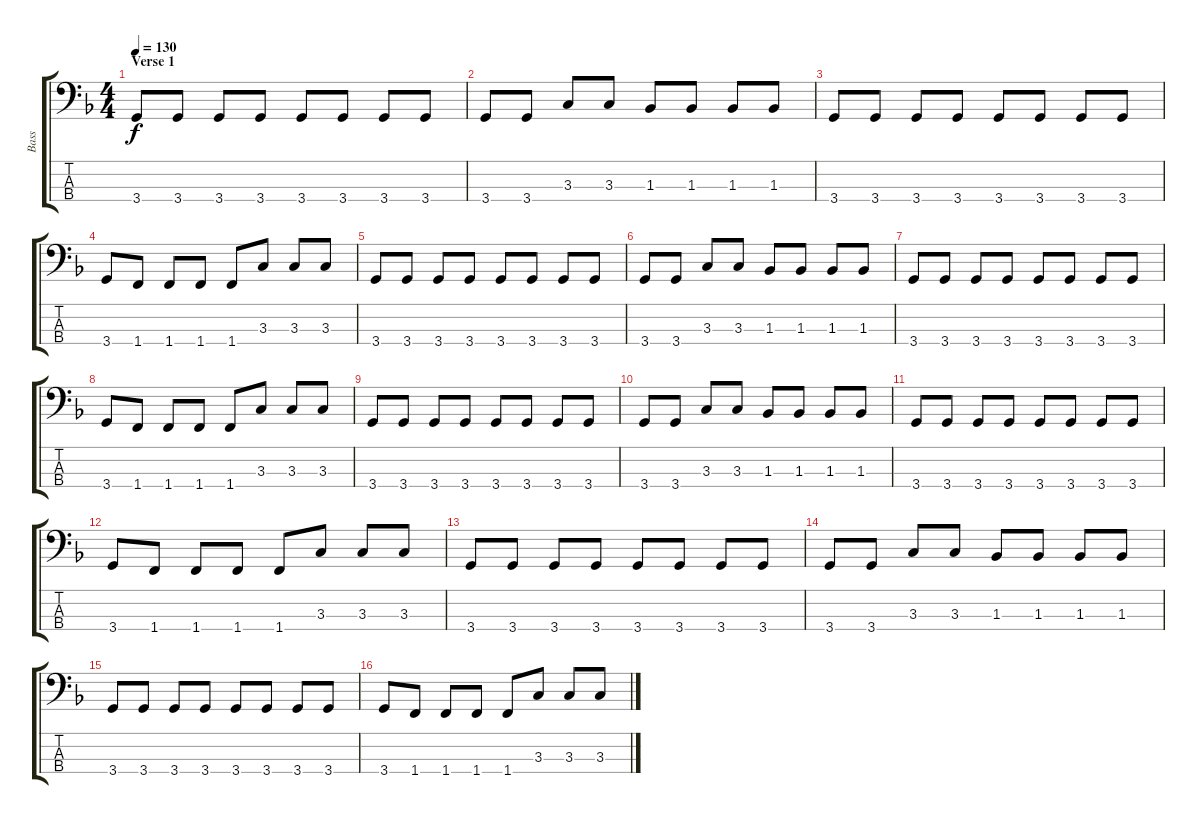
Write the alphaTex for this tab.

\track ("Bass" "Bass") {instrument electricbassfinger}
\staff {score tabs}
\tuning (G2 D2 A1 E1) {hide}
\ts (4 4)
\section ("" "Verse 1")
\tempo 130
\clef f4
\ks f
3.4.8{dy f} 3.4.8 3.4.8 3.4.8 3.4.8 3.4.8 3.4.8 3.4.8 |
3.4.8 3.4.8 3.3.8 3.3.8 1.3.8 1.3.8 1.3.8 1.3.8 |
3.4.8 3.4.8 3.4.8 3.4.8 3.4.8 3.4.8 3.4.8 3.4.8 |
3.4.8 1.4.8 1.4.8 1.4.8 1.4.8 3.3.8 3.3.8 3.3.8 |
3.4.8 3.4.8 3.4.8 3.4.8 3.4.8 3.4.8 3.4.8 3.4.8 |
3.4.8 3.4.8 3.3.8 3.3.8 1.3.8 1.3.8 1.3.8 1.3.8 |
3.4.8 3.4.8 3.4.8 3.4.8 3.4.8 3.4.8 3.4.8 3.4.8 |
3.4.8 1.4.8 1.4.8 1.4.8 1.4.8 3.3.8 3.3.8 3.3.8 |
3.4.8 3.4.8 3.4.8 3.4.8 3.4.8 3.4.8 3.4.8 3.4.8 |
3.4.8 3.4.8 3.3.8 3.3.8 1.3.8 1.3.8 1.3.8 1.3.8 |
3.4.8 3.4.8 3.4.8 3.4.8 3.4.8 3.4.8 3.4.8 3.4.8 |
3.4.8 1.4.8 1.4.8 1.4.8 1.4.8 3.3.8 3.3.8 3.3.8 |
3.4.8 3.4.8 3.4.8 3.4.8 3.4.8 3.4.8 3.4.8 3.4.8 |
3.4.8 3.4.8 3.3.8 3.3.8 1.3.8 1.3.8 1.3.8 1.3.8 |
3.4.8 3.4.8 3.4.8 3.4.8 3.4.8 3.4.8 3.4.8 3.4.8 |
3.4.8 1.4.8 1.4.8 1.4.8 1.4.8 3.3.8 3.3.8 3.3.8
